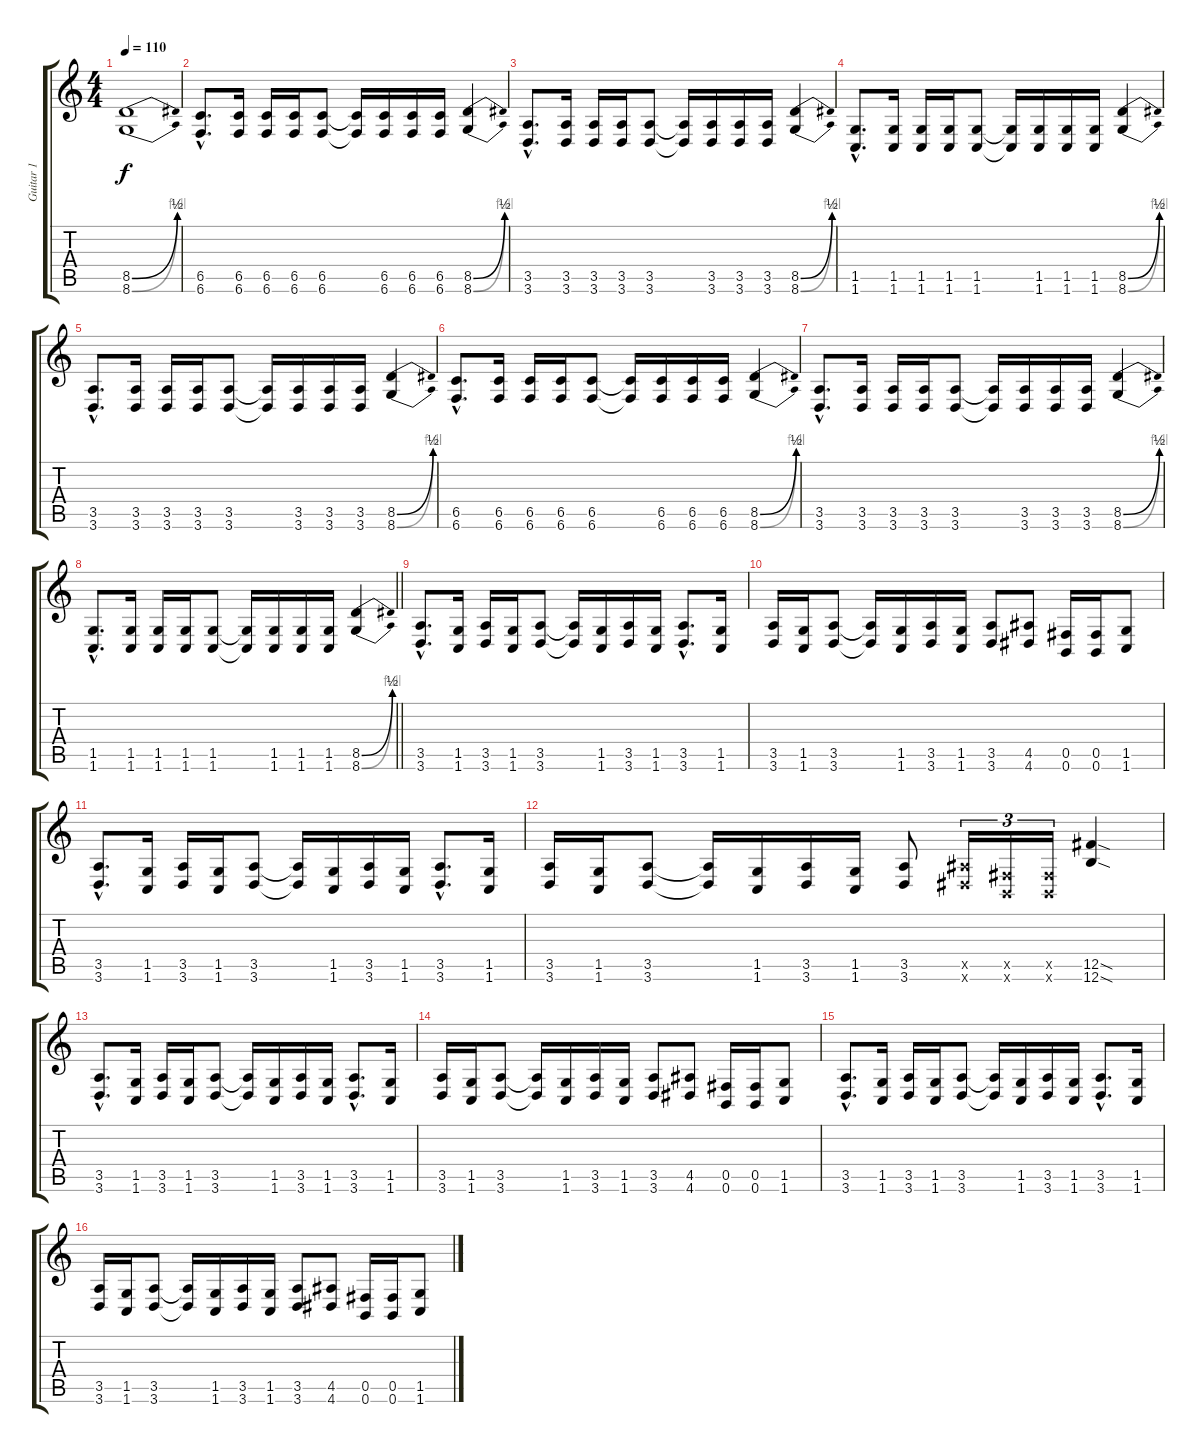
\track ("Guitar 1" "Guitar 1") {instrument distortionguitar}
\staff {score tabs}
\tuning (Db4 Ab3 E3 B2 Gb2 B1) {hide}
\ts (4 4)
\tempo 110
\clef g2
\ks c
(8.5{be (bend 0 0 60 2)} 8.6{be (bend 0 0 60 4)}).1{dy f instrument distortionguitar} |
(6.5{hac} 6.6{hac}).8{d} (6.5 6.6).16 (6.5 6.6).16 (6.5 6.6).16 (6.5 6.6).8 (6.5{t} 6.6{t}).16 (6.5 6.6).16 (6.5 6.6).16 (6.5 6.6).16 (8.5{be (bend 0 0 60 2)} 8.6{be (bend 0 0 60 4)}).4 |
(3.5{hac} 3.6{hac}).8{d} (3.5 3.6).16 (3.5 3.6).16 (3.5 3.6).16 (3.5 3.6).8 (3.5{t} 3.6{t}).16 (3.5 3.6).16 (3.5 3.6).16 (3.5 3.6).16 (8.5{be (bend 0 0 60 2)} 8.6{be (bend 0 0 60 4)}).4 |
(1.5{hac} 1.6{hac}).8{d} (1.5 1.6).16 (1.5 1.6).16 (1.5 1.6).16 (1.5 1.6).8 (1.5{t} 1.6{t}).16 (1.5 1.6).16 (1.5 1.6).16 (1.5 1.6).16 (8.5{be (bend 0 0 60 2)} 8.6{be (bend 0 0 60 4)}).4 |
(3.5{hac} 3.6{hac}).8{d} (3.5 3.6).16 (3.5 3.6).16 (3.5 3.6).16 (3.5 3.6).8 (3.5{t} 3.6{t}).16 (3.5 3.6).16 (3.5 3.6).16 (3.5 3.6).16 (8.5{be (bend 0 0 60 2)} 8.6{be (bend 0 0 60 4)}).4 |
(6.5{hac} 6.6{hac}).8{d} (6.5 6.6).16 (6.5 6.6).16 (6.5 6.6).16 (6.5 6.6).8 (6.5{t} 6.6{t}).16 (6.5 6.6).16 (6.5 6.6).16 (6.5 6.6).16 (8.5{be (bend 0 0 60 2)} 8.6{be (bend 0 0 60 4)}).4 |
(3.5{hac} 3.6{hac}).8{d} (3.5 3.6).16 (3.5 3.6).16 (3.5 3.6).16 (3.5 3.6).8 (3.5{t} 3.6{t}).16 (3.5 3.6).16 (3.5 3.6).16 (3.5 3.6).16 (8.5{be (bend 0 0 60 2)} 8.6{be (bend 0 0 60 4)}).4 |
\barLineRight lightlight
(1.5{hac} 1.6{hac}).8{d} (1.5 1.6).16 (1.5 1.6).16 (1.5 1.6).16 (1.5 1.6).8 (1.5{t} 1.6{t}).16 (1.5 1.6).16 (1.5 1.6).16 (1.5 1.6).16 (8.5{be (bend 0 0 60 2)} 8.6{be (bend 0 0 60 4)}).4 |
(3.5{hac} 3.6{hac}).8{d} (1.5 1.6).16 (3.5 3.6).16 (1.5 1.6).16 (3.5 3.6).8 (3.5{t} 3.6{t}).16 (1.5 1.6).16 (3.5 3.6).16 (1.5 1.6).16 (3.5{hac} 3.6{hac}).8{d} (1.5 1.6).16 |
(3.5 3.6).16 (1.5 1.6).16 (3.5 3.6).8 (3.5{t} 3.6{t}).16 (1.5 1.6).16 (3.5 3.6).16 (1.5 1.6).16 (3.5 3.6).8 (4.5 4.6).8 (0.5 0.6).16 (0.5 0.6).16 (1.5 1.6).8 |
(3.5{hac} 3.6{hac}).8{d} (1.5 1.6).16 (3.5 3.6).16 (1.5 1.6).16 (3.5 3.6).8 (3.5{t} 3.6{t}).16 (1.5 1.6).16 (3.5 3.6).16 (1.5 1.6).16 (3.5{hac} 3.6{hac}).8{d} (1.5 1.6).16 |
(3.5 3.6).16 (1.5 1.6).16 (3.5 3.6).8 (3.5{t} 3.6{t}).16 (1.5 1.6).16 (3.5 3.6).16 (1.5 1.6).16 (3.5 3.6).8 (4.5{x} 4.6{x}).16{tu (3 2)} (0.5{x} 0.6{x}).16{tu (3 2)} (0.5{x} 0.6{x}).16{tu (3 2)} (12.5{sod} 12.6{sod}).4 |
(3.5{hac} 3.6{hac}).8{d} (1.5 1.6).16 (3.5 3.6).16 (1.5 1.6).16 (3.5 3.6).8 (3.5{t} 3.6{t}).16 (1.5 1.6).16 (3.5 3.6).16 (1.5 1.6).16 (3.5{hac} 3.6{hac}).8{d} (1.5 1.6).16 |
(3.5 3.6).16 (1.5 1.6).16 (3.5 3.6).8 (3.5{t} 3.6{t}).16 (1.5 1.6).16 (3.5 3.6).16 (1.5 1.6).16 (3.5 3.6).8 (4.5 4.6).8 (0.5 0.6).16 (0.5 0.6).16 (1.5 1.6).8 |
(3.5{hac} 3.6{hac}).8{d} (1.5 1.6).16 (3.5 3.6).16 (1.5 1.6).16 (3.5 3.6).8 (3.5{t} 3.6{t}).16 (1.5 1.6).16 (3.5 3.6).16 (1.5 1.6).16 (3.5{hac} 3.6{hac}).8{d} (1.5 1.6).16 |
(3.5 3.6).16 (1.5 1.6).16 (3.5 3.6).8 (3.5{t} 3.6{t}).16 (1.5 1.6).16 (3.5 3.6).16 (1.5 1.6).16 (3.5 3.6).8 (4.5 4.6).8 (0.5 0.6).16 (0.5 0.6).16 (1.5 1.6).8
